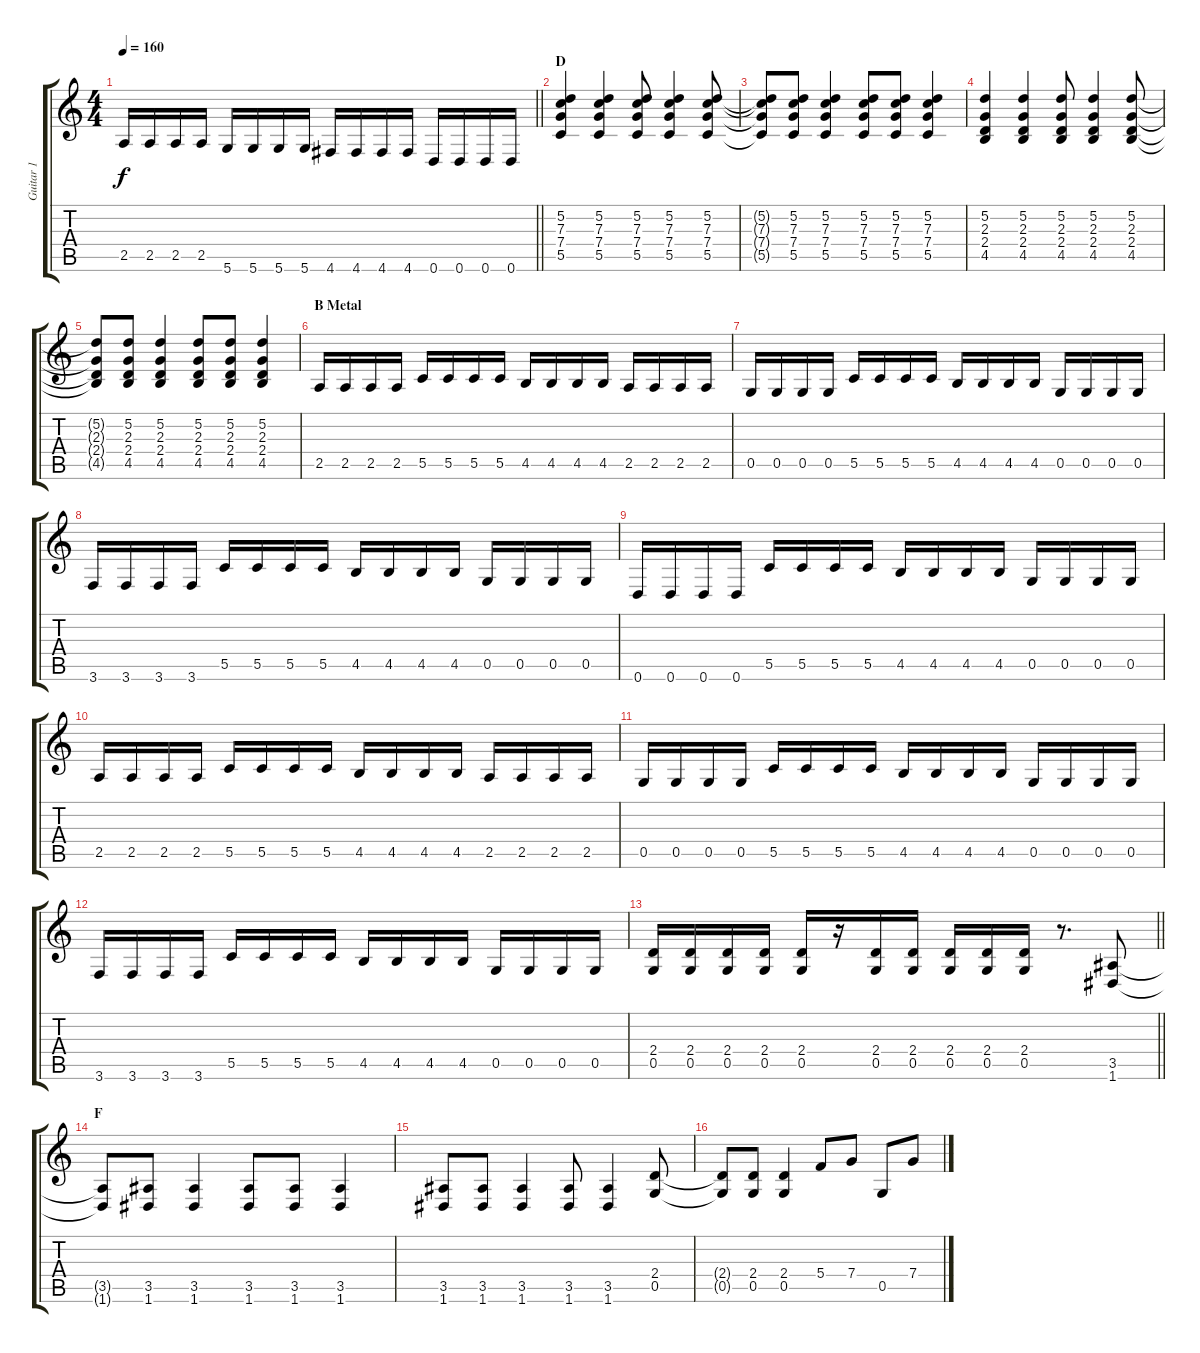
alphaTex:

\track ("Guitar 1" "Guitar 1") {instrument distortionguitar}
\staff {score tabs}
\tuning (D4 A3 F3 C3 G2 D2) {hide}
\ts (4 4)
\tempo 160
\clef g2
\barLineRight lightlight
\ks c
2.5.16{dy f} 2.5.16 2.5.16 2.5.16 5.6.16 5.6.16 5.6.16 5.6.16 4.6.16 4.6.16 4.6.16 4.6.16 0.6.16 0.6.16 0.6.16 0.6.16 |
\section ("" "D")
(5.2 7.3 7.4 5.5).4 (5.2 7.3 7.4 5.5).4 (5.2 7.3 7.4 5.5).8 (5.2 7.3 7.4 5.5).4 (5.2 7.3 7.4 5.5).8 |
(5.2{t} 7.3{t} 7.4{t} 5.5{t}).8 (5.2 7.3 7.4 5.5).8 (5.2 7.3 7.4 5.5).4 (5.2 7.3 7.4 5.5).8 (5.2 7.3 7.4 5.5).8 (5.2 7.3 7.4 5.5).4 |
(5.2 2.3 2.4 4.5).4 (5.2 2.3 2.4 4.5).4 (5.2 2.3 2.4 4.5).8 (5.2 2.3 2.4 4.5).4 (5.2 2.3 2.4 4.5).8 |
(5.2{t} 2.3{t} 2.4{t} 4.5{t}).8 (5.2 2.3 2.4 4.5).8 (5.2 2.3 2.4 4.5).4 (5.2 2.3 2.4 4.5).8 (5.2 2.3 2.4 4.5).8 (5.2 2.3 2.4 4.5).4 |
\section ("" "B Metal")
2.5.16 2.5.16 2.5.16 2.5.16 5.5.16 5.5.16 5.5.16 5.5.16 4.5.16 4.5.16 4.5.16 4.5.16 2.5.16 2.5.16 2.5.16 2.5.16 |
0.5.16 0.5.16 0.5.16 0.5.16 5.5.16 5.5.16 5.5.16 5.5.16 4.5.16 4.5.16 4.5.16 4.5.16 0.5.16 0.5.16 0.5.16 0.5.16 |
3.6.16 3.6.16 3.6.16 3.6.16 5.5.16 5.5.16 5.5.16 5.5.16 4.5.16 4.5.16 4.5.16 4.5.16 0.5.16 0.5.16 0.5.16 0.5.16 |
0.6.16 0.6.16 0.6.16 0.6.16 5.5.16 5.5.16 5.5.16 5.5.16 4.5.16 4.5.16 4.5.16 4.5.16 0.5.16 0.5.16 0.5.16 0.5.16 |
2.5.16 2.5.16 2.5.16 2.5.16 5.5.16 5.5.16 5.5.16 5.5.16 4.5.16 4.5.16 4.5.16 4.5.16 2.5.16 2.5.16 2.5.16 2.5.16 |
0.5.16 0.5.16 0.5.16 0.5.16 5.5.16 5.5.16 5.5.16 5.5.16 4.5.16 4.5.16 4.5.16 4.5.16 0.5.16 0.5.16 0.5.16 0.5.16 |
3.6.16 3.6.16 3.6.16 3.6.16 5.5.16 5.5.16 5.5.16 5.5.16 4.5.16 4.5.16 4.5.16 4.5.16 0.5.16 0.5.16 0.5.16 0.5.16 |
\barLineRight lightlight
(2.4 0.5).16 (2.4 0.5).16 (2.4 0.5).16 (2.4 0.5).16 (2.4 0.5).16 r.16 (2.4 0.5).16 (2.4 0.5).16 (2.4 0.5).16 (2.4 0.5).16 (2.4 0.5).16 r.8{d} (3.5 1.6).8 |
\section ("" "F")
(3.5{t} 1.6{t}).8 (3.5 1.6).8 (3.5 1.6).4 (3.5 1.6).8 (3.5 1.6).8 (3.5 1.6).4 |
(3.5 1.6).8 (3.5 1.6).8 (3.5 1.6).4 (3.5 1.6).8 (3.5 1.6).4 (2.4 0.5).8 |
(2.4{t} 0.5{t}).8 (2.4 0.5).8 (2.4 0.5).4 5.4.8 7.4.8 0.5.8 7.4.8
